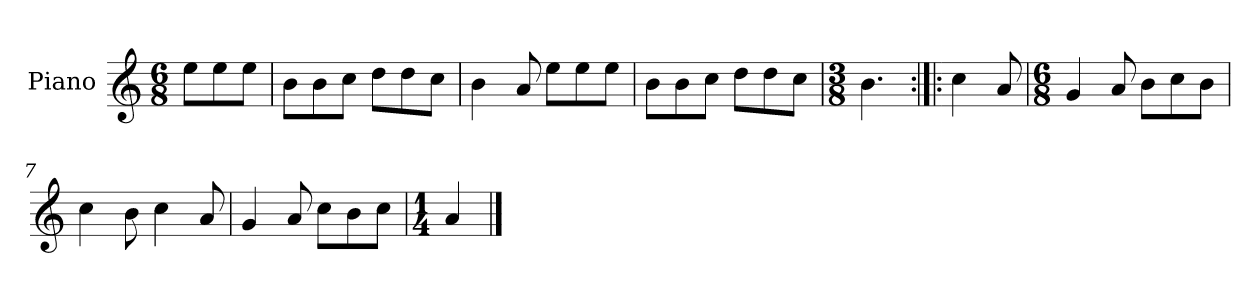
**kern
*part1
*staff1
*I"Piano
*I'Pno.
*clefG2
*k[]
*M6/8
=
8ee\L
8ee\
8ee\J
=1
8b\L
8b\
8cc\J
8dd\L
8dd\
8cc\J
=2
4b\
8a/
8ee\L
8ee\
8ee\J
=3
8b\L
8b\
8cc\J
8dd\L
8dd\
8cc\J
=4
*M3/8
4.b\
=5:|!|:
4cc\
8a/
=6
*M6/8
4g/
8a/
8b\L
8cc\
8b\J
=7
4cc\
8b\
4cc\
8a/
!!LO:LB:g=z
=8
4g/
8a/
8cc\L
8b\
8cc\J
=9
*M1/4
4a/
==
*-
